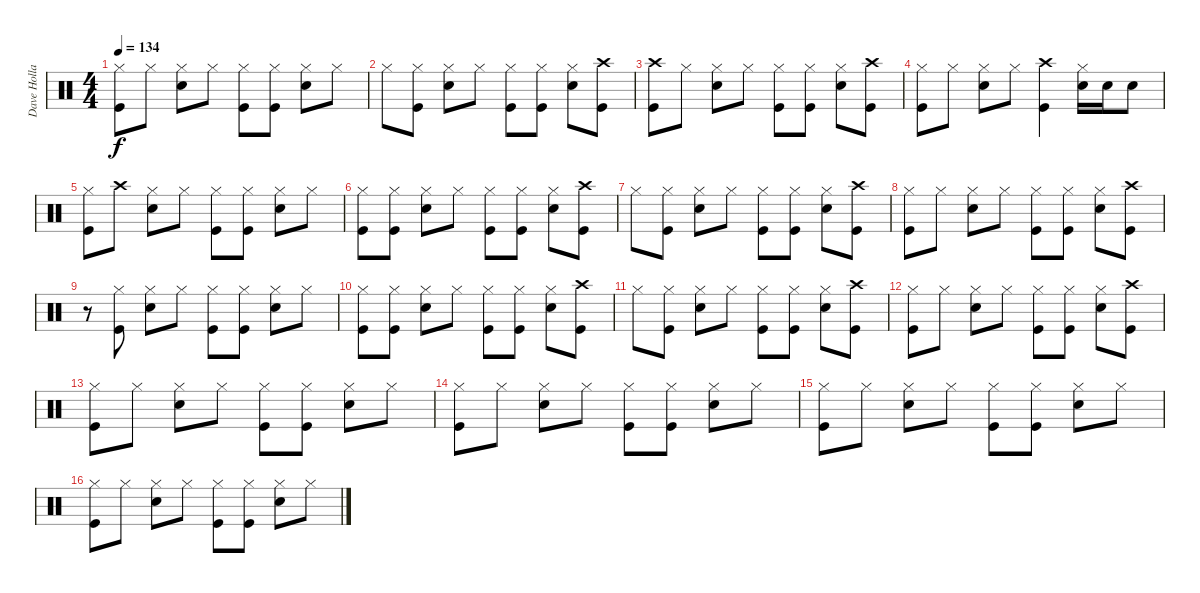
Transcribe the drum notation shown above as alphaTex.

\track ("Dave Holland" "Dave Holla") {instrument percussion}
\staff {score}
\articulation defaults
\ts (4 4)
\tempo 134
\clef neutral
\ks c
("Hi-Hat (closed)" "Kick (hit)").8{dy f} "Hi-Hat (closed)".8 ("Hi-Hat (closed)" "Snare (hit) 2").8 "Hi-Hat (closed)".8 ("Hi-Hat (closed)" "Kick (hit)").8 ("Hi-Hat (closed)" "Kick (hit)").8 ("Hi-Hat (closed)" "Snare (hit) 2").8 "Hi-Hat (closed)".8 |
"Hi-Hat (closed)".8 ("Hi-Hat (closed)" "Kick (hit)").8 ("Hi-Hat (closed)" "Snare (hit) 2").8 "Hi-Hat (closed)".8 ("Hi-Hat (closed)" "Kick (hit)").8 ("Hi-Hat (closed)" "Kick (hit)").8 ("Hi-Hat (closed)" "Snare (hit) 2").8 ("Crash high (hit)" "Kick (hit)").8 |
("Crash high (hit)" "Kick (hit)").8 "Hi-Hat (closed)".8 ("Hi-Hat (closed)" "Snare (hit) 2").8 "Hi-Hat (closed)".8 ("Hi-Hat (closed)" "Kick (hit)").8 ("Hi-Hat (closed)" "Kick (hit)").8 ("Hi-Hat (closed)" "Snare (hit) 2").8 ("Crash high (hit)" "Kick (hit)").8 |
("Hi-Hat (closed)" "Kick (hit)").8 "Hi-Hat (closed)".8 ("Hi-Hat (closed)" "Snare (hit) 2").8 "Hi-Hat (closed)".8 ("Crash high (hit)" "Kick (hit)").4 ("Hi-Hat (closed)" "Snare (hit) 2").16 "Snare (hit) 2".16 "Snare (hit) 2".8 |
("Hi-Hat (closed)" "Kick (hit)").8 "Crash high (hit)".8 ("Hi-Hat (closed)" "Snare (hit) 2").8 "Hi-Hat (closed)".8 ("Hi-Hat (closed)" "Kick (hit)").8 ("Hi-Hat (closed)" "Kick (hit)").8 ("Hi-Hat (closed)" "Snare (hit) 2").8 "Hi-Hat (closed)".8 |
("Hi-Hat (closed)" "Kick (hit)").8 ("Hi-Hat (closed)" "Kick (hit)").8 ("Hi-Hat (closed)" "Snare (hit) 2").8 "Hi-Hat (closed)".8 ("Hi-Hat (closed)" "Kick (hit)").8 ("Hi-Hat (closed)" "Kick (hit)").8 ("Hi-Hat (closed)" "Snare (hit) 2").8 ("Crash high (hit)" "Kick (hit)").8 |
"Hi-Hat (closed)".8 ("Hi-Hat (closed)" "Kick (hit)").8 ("Hi-Hat (closed)" "Snare (hit) 2").8 "Hi-Hat (closed)".8 ("Hi-Hat (closed)" "Kick (hit)").8 ("Hi-Hat (closed)" "Kick (hit)").8 ("Hi-Hat (closed)" "Snare (hit) 2").8 ("Crash high (hit)" "Kick (hit)").8 |
("Hi-Hat (closed)" "Kick (hit)").8 "Hi-Hat (closed)".8 ("Hi-Hat (closed)" "Snare (hit) 2").8 "Hi-Hat (closed)".8 ("Hi-Hat (closed)" "Kick (hit)").8 ("Hi-Hat (closed)" "Kick (hit)").8 ("Hi-Hat (closed)" "Snare (hit) 2").8 ("Crash high (hit)" "Kick (hit)").8 |
r.8 ("Hi-Hat (closed)" "Kick (hit)").8 ("Hi-Hat (closed)" "Snare (hit) 2").8 "Hi-Hat (closed)".8 ("Hi-Hat (closed)" "Kick (hit)").8 ("Hi-Hat (closed)" "Kick (hit)").8 ("Hi-Hat (closed)" "Snare (hit) 2").8 "Hi-Hat (closed)".8 |
("Hi-Hat (closed)" "Kick (hit)").8 ("Hi-Hat (closed)" "Kick (hit)").8 ("Hi-Hat (closed)" "Snare (hit) 2").8 "Hi-Hat (closed)".8 ("Hi-Hat (closed)" "Kick (hit)").8 ("Hi-Hat (closed)" "Kick (hit)").8 ("Hi-Hat (closed)" "Snare (hit) 2").8 ("Crash high (hit)" "Kick (hit)").8 |
"Hi-Hat (closed)".8 ("Hi-Hat (closed)" "Kick (hit)").8 ("Hi-Hat (closed)" "Snare (hit) 2").8 "Hi-Hat (closed)".8 ("Hi-Hat (closed)" "Kick (hit)").8 ("Hi-Hat (closed)" "Kick (hit)").8 ("Hi-Hat (closed)" "Snare (hit) 2").8 ("Crash high (hit)" "Kick (hit)").8 |
("Hi-Hat (closed)" "Kick (hit)").8 "Hi-Hat (closed)".8 ("Hi-Hat (closed)" "Snare (hit) 2").8 "Hi-Hat (closed)".8 ("Hi-Hat (closed)" "Kick (hit)").8 ("Hi-Hat (closed)" "Kick (hit)").8 ("Hi-Hat (closed)" "Snare (hit) 2").8 ("Crash high (hit)" "Kick (hit)").8 |
("Hi-Hat (closed)" "Kick (hit)").8 "Hi-Hat (closed)".8 ("Hi-Hat (closed)" "Snare (hit) 2").8 "Hi-Hat (closed)".8 ("Hi-Hat (closed)" "Kick (hit)").8 ("Hi-Hat (closed)" "Kick (hit)").8 ("Hi-Hat (closed)" "Snare (hit) 2").8 "Hi-Hat (closed)".8 |
("Hi-Hat (closed)" "Kick (hit)").8 "Hi-Hat (closed)".8 ("Hi-Hat (closed)" "Snare (hit) 2").8 "Hi-Hat (closed)".8 ("Hi-Hat (closed)" "Kick (hit)").8 ("Hi-Hat (closed)" "Kick (hit)").8 ("Hi-Hat (closed)" "Snare (hit) 2").8 "Hi-Hat (closed)".8 |
("Hi-Hat (closed)" "Kick (hit)").8 "Hi-Hat (closed)".8 ("Hi-Hat (closed)" "Snare (hit) 2").8 "Hi-Hat (closed)".8 ("Hi-Hat (closed)" "Kick (hit)").8 ("Hi-Hat (closed)" "Kick (hit)").8 ("Hi-Hat (closed)" "Snare (hit) 2").8 "Hi-Hat (closed)".8 |
("Hi-Hat (closed)" "Kick (hit)").8 "Hi-Hat (closed)".8 ("Hi-Hat (closed)" "Snare (hit) 2").8 "Hi-Hat (closed)".8 ("Hi-Hat (closed)" "Kick (hit)").8 ("Hi-Hat (closed)" "Kick (hit)").8 ("Hi-Hat (closed)" "Snare (hit) 2").8 "Hi-Hat (closed)".8
